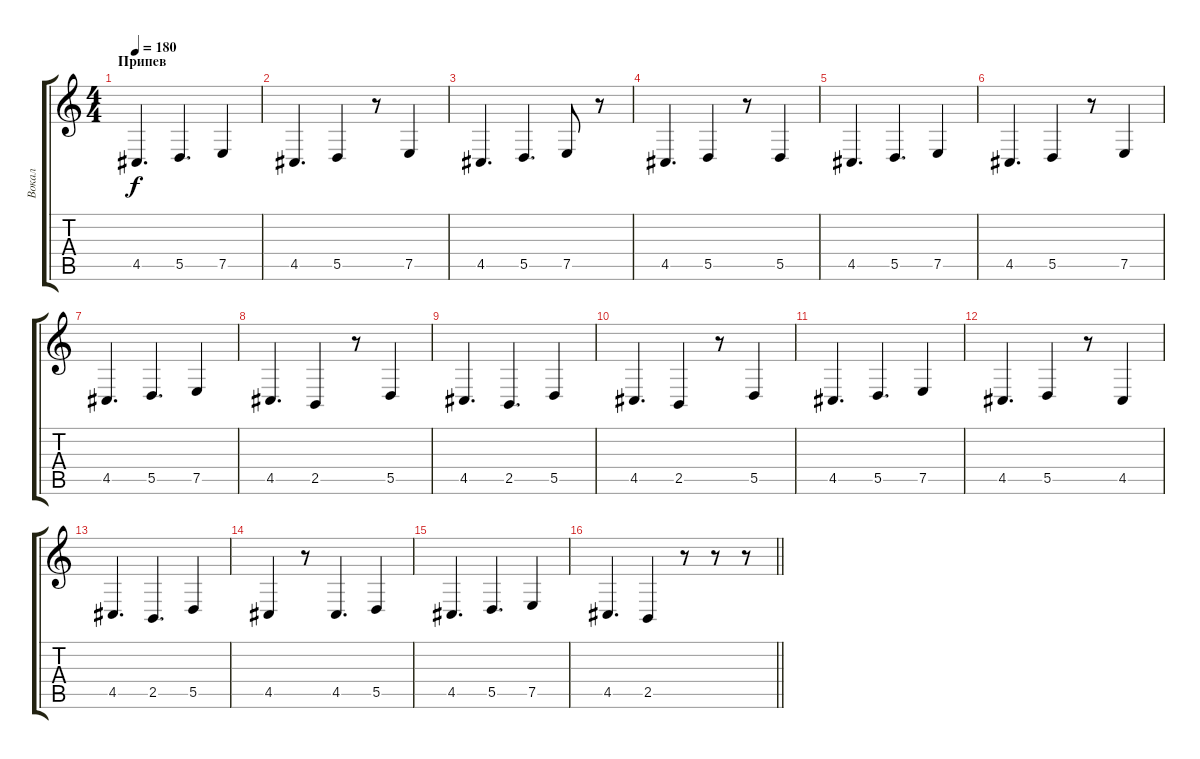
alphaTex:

\track ("Вокал" "Вокал") {instrument oboe}
\staff {score tabs}
\tuning (E4 B3 G3 D3 A2 E2) {hide}
\ts (4 4)
\section ("" "Припев")
\tempo 180
\clef g2
\ks c
4.5.4{d dy f} 5.5.4{d} 7.5.4 |
4.5.4{d} 5.5.4 r.8 7.5.4 |
4.5.4{d} 5.5.4{d} 7.5.8 r.8 |
4.5.4{d} 5.5.4 r.8 5.5.4 |
4.5.4{d} 5.5.4{d} 7.5.4 |
4.5.4{d} 5.5.4 r.8 7.5.4 |
4.5.4{d} 5.5.4{d} 7.5.4 |
4.5.4{d} 2.5.4 r.8 5.5.4 |
4.5.4{d} 2.5.4{d} 5.5.4 |
4.5.4{d} 2.5.4 r.8 5.5.4 |
4.5.4{d} 5.5.4{d} 7.5.4 |
4.5.4{d} 5.5.4 r.8 4.5.4 |
4.5.4{d} 2.5.4{d} 5.5.4 |
4.5.4 r.8 4.5.4{d} 5.5.4 |
4.5.4{d} 5.5.4{d} 7.5.4 |
\barLineRight lightlight
4.5.4{d} 2.5.4 r.8 r.8 r.8
